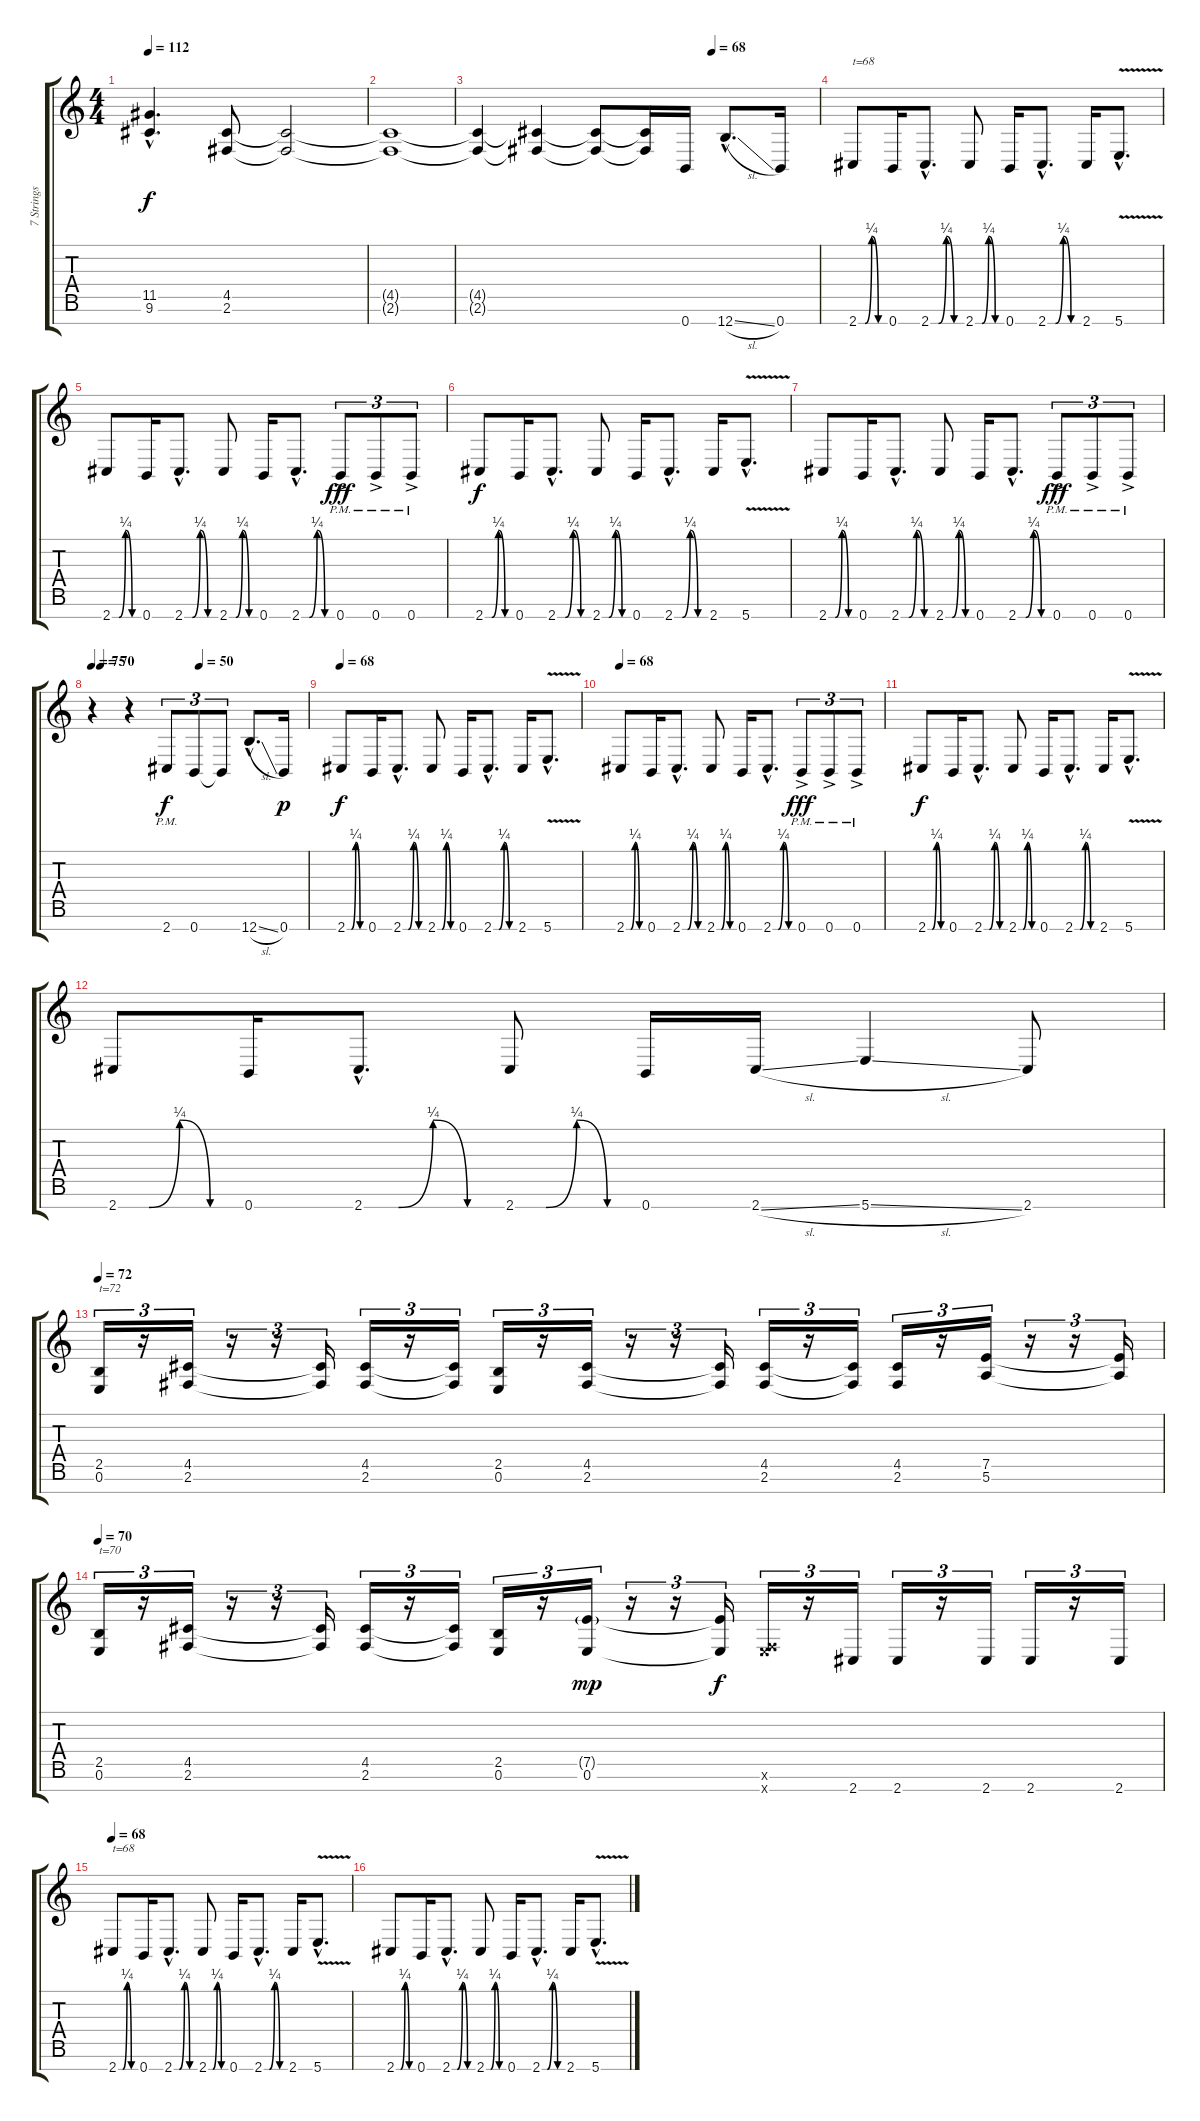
\track ("7 Strings Guitar" "7 Strings ") {instrument distortionguitar}
\staff {score tabs}
\tuning (E4 B3 G3 D3 A2 E2 B1) {hide}
\ts (4 4)
\tempo 112
\clef g2
\ks c
(11.5{hac t} 9.6{hac t}).4{d dy f} (4.5 2.6).8{volume 10} (4.5{t} 2.6{t}).2 |
(4.5{t} 2.6{t}).1{volume 8} |
\tempo (68 0.6875)
(4.5{t} 2.6{t}).4{volume 6} (4.5{t} 2.6{t}).4 (4.5{t} 2.6{t}).8 (4.5{t} 2.6{t}).16 0.7.16{volume 16} 12.7{sl hac}.8{d} 0.7.16 |
2.7{be (custom 0 0 15 0 30 1 45 0 60 0)}.8{txt "t=68" volume 7} 0.7.16 2.7{be (custom 0 0 15 0 30 1 45 0 60 0) hac}.8{d} 2.7{be (custom 0 0 15 0 30 1 45 0 60 0)}.8 0.7.16 2.7{be (custom 0 0 15 0 30 1 45 0 60 0) hac}.8{d} 2.7.16 5.7{v hac}.8{d} |
2.7{be (custom 0 0 15 0 30 1 45 0 60 0)}.8{volume 10} 0.7.16 2.7{be (custom 0 0 15 0 30 1 45 0 60 0) hac}.8{d} 2.7{be (custom 0 0 15 0 30 1 45 0 60 0)}.8 0.7.16 2.7{be (custom 0 0 15 0 30 1 45 0 60 0) hac}.8{d} 0.7{ac pm}.8{tu (3 2) dy fff volume 16} 0.7{ac pm}.8{tu (3 2)} 0.7{ac pm}.8{tu (3 2)} |
2.7{be (custom 0 0 15 0 30 1 45 0 60 0)}.8{dy f volume 16} 0.7.16{volume 7} 2.7{be (custom 0 0 15 0 30 1 45 0 60 0) hac}.8{d} 2.7{be (custom 0 0 15 0 30 1 45 0 60 0)}.8 0.7.16 2.7{be (custom 0 0 15 0 30 1 45 0 60 0) hac}.8{d} 2.7.16 5.7{v hac}.8{d} |
2.7{be (custom 0 0 15 0 30 1 45 0 60 0)}.8 0.7.16 2.7{be (custom 0 0 15 0 30 1 45 0 60 0) hac}.8{d} 2.7{be (custom 0 0 15 0 30 1 45 0 60 0)}.8 0.7.16 2.7{be (custom 0 0 15 0 30 1 45 0 60 0) hac}.8{d} 0.7{ac pm}.8{tu (3 2) dy fff volume 13} 0.7{ac pm}.8{tu (3 2)} 0.7{ac pm}.8{tu (3 2)} |
\tempo 75
\tempo (70 0.041666666666666664)
\tempo (50 0.5)
r.4 r.4 2.7{pm}.8{tu (3 2) dy f volume 16} 0.7.8{tu (3 2)} 0.7{t}.8{tu (3 2)} 12.7{sl hac}.8{d} 0.7.16{dy p} |
\tempo 68
2.7{be (custom 0 0 15 0 30 1 45 0 60 0)}.8{dy f} 0.7.16 2.7{be (custom 0 0 15 0 30 1 45 0 60 0) hac}.8{d} 2.7{be (custom 0 0 15 0 30 1 45 0 60 0)}.8 0.7.16 2.7{be (custom 0 0 15 0 30 1 45 0 60 0) hac}.8{d} 2.7.16 5.7{v hac}.8{d} |
\tempo 68
2.7{be (custom 0 0 15 0 30 1 45 0 60 0)}.8 0.7.16 2.7{be (custom 0 0 15 0 30 1 45 0 60 0) hac}.8{d} 2.7{be (custom 0 0 15 0 30 1 45 0 60 0)}.8 0.7.16 2.7{be (custom 0 0 15 0 30 1 45 0 60 0) hac}.8{d} 0.7{ac pm}.8{tu (3 2) dy fff} 0.7{ac pm}.8{tu (3 2)} 0.7{ac pm}.8{tu (3 2)} |
2.7{be (custom 0 0 15 0 30 1 45 0 60 0)}.8{dy f} 0.7.16 2.7{be (custom 0 0 15 0 30 1 45 0 60 0) hac}.8{d} 2.7{be (custom 0 0 15 0 30 1 45 0 60 0)}.8 0.7.16 2.7{be (custom 0 0 15 0 30 1 45 0 60 0) hac}.8{d} 2.7.16 5.7{v hac}.8{d} |
2.7{be (custom 0 0 15 0 30 1 45 0 60 0)}.8 0.7.16 2.7{be (custom 0 0 15 0 30 1 45 0 60 0) hac}.8{d} 2.7{be (custom 0 0 15 0 30 1 45 0 60 0)}.8 0.7.16 2.7{sl}.16 5.7{sl}.4 2.7.8 |
\tempo 72
(2.5 0.6).16{tu (3 2) txt "t=72"} r.16{tu (3 2)} (4.5 2.6).16{tu (3 2)} r.16{tu (3 2)} r.16{tu (3 2)} (4.5{t} 2.6{t}).16{tu (3 2)} (4.5 2.6).16{tu (3 2)} r.16{tu (3 2)} (4.5{t} 2.6{t}).16{tu (3 2)} (2.5 0.6).16{tu (3 2)} r.16{tu (3 2)} (4.5 2.6).16{tu (3 2)} r.16{tu (3 2)} r.16{tu (3 2)} (4.5{t} 2.6{t}).16{tu (3 2)} (4.5 2.6).16{tu (3 2)} r.16{tu (3 2)} (4.5{t} 2.6{t}).16{tu (3 2)} (4.5 2.6).16{tu (3 2)} r.16{tu (3 2)} (7.5 5.6).16{tu (3 2)} r.16{tu (3 2)} r.16{tu (3 2)} (7.5{t} 5.6{t}).16{tu (3 2)} |
\tempo 70
(2.5 0.6).16{tu (3 2) txt "t=70"} r.16{tu (3 2)} (4.5 2.6).16{tu (3 2)} r.16{tu (3 2)} r.16{tu (3 2)} (4.5{t} 2.6{t}).16{tu (3 2)} (4.5 2.6).16{tu (3 2)} r.16{tu (3 2)} (4.5{t} 2.6{t}).16{tu (3 2)} (2.5 0.6).16{tu (3 2)} r.16{tu (3 2)} (7.5{g} 0.6).16{tu (3 2) dy mp} r.16{tu (3 2)} r.16{tu (3 2)} (7.5{t} 0.6{t}).16{tu (3 2) dy f} (0.6{x} 7.7{x}).16{tu (3 2)} r.16{tu (3 2)} 2.7.16{tu (3 2)} 2.7.16{tu (3 2)} r.16{tu (3 2)} 2.7.16{tu (3 2)} 2.7.16{tu (3 2)} r.16{tu (3 2)} 2.7.16{tu (3 2)} |
\tempo 68
2.7{be (custom 0 0 15 0 30 1 45 0 60 0)}.8{txt "t=68"} 0.7.16 2.7{be (custom 0 0 15 0 30 1 45 0 60 0) hac}.8{d} 2.7{be (custom 0 0 15 0 30 1 45 0 60 0)}.8 0.7.16 2.7{be (custom 0 0 15 0 30 1 45 0 60 0) hac}.8{d} 2.7.16 5.7{v hac}.8{d} |
2.7{be (custom 0 0 15 0 30 1 45 0 60 0)}.8 0.7.16 2.7{be (custom 0 0 15 0 30 1 45 0 60 0) hac}.8{d} 2.7{be (custom 0 0 15 0 30 1 45 0 60 0)}.8 0.7.16 2.7{be (custom 0 0 15 0 30 1 45 0 60 0) hac}.8{d} 2.7.16 5.7{v hac}.8{d}
